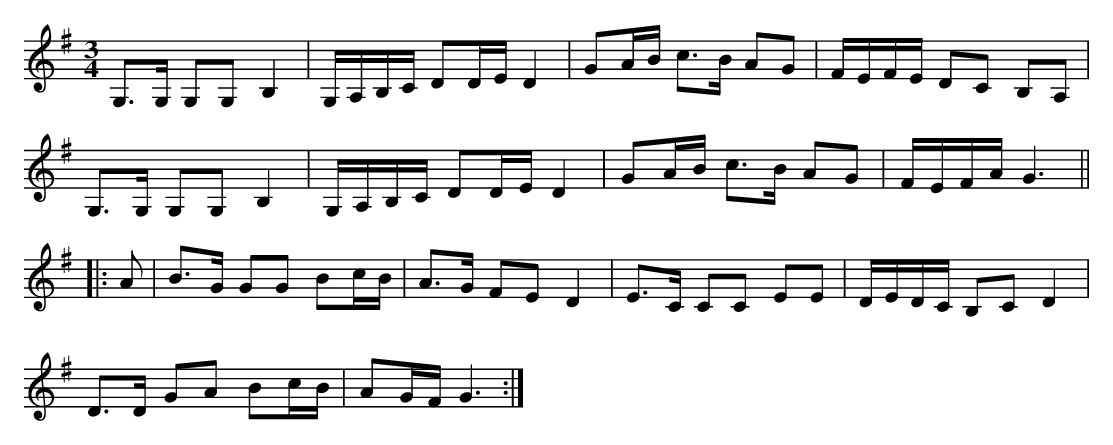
X:1
M:3/4
K:G
G,>G, G,G, B,2|G,/A,/B,/C/ DD/E/ D2|GA/B/ c>B AG|F/E/F/E/ DC B,A,|
G,>G, G,G, B,2|G,/A,/B,/C/ DD/E/ D2|GA/B/ c>B AG|F/E/F/A/ G3||
|:A|B>G GG Bc/B/|A>G FE D2|E>C CC EE|D/E/D/C/ B,C D2|
D>D GA Bc/B/|AG/F/ G3:|
